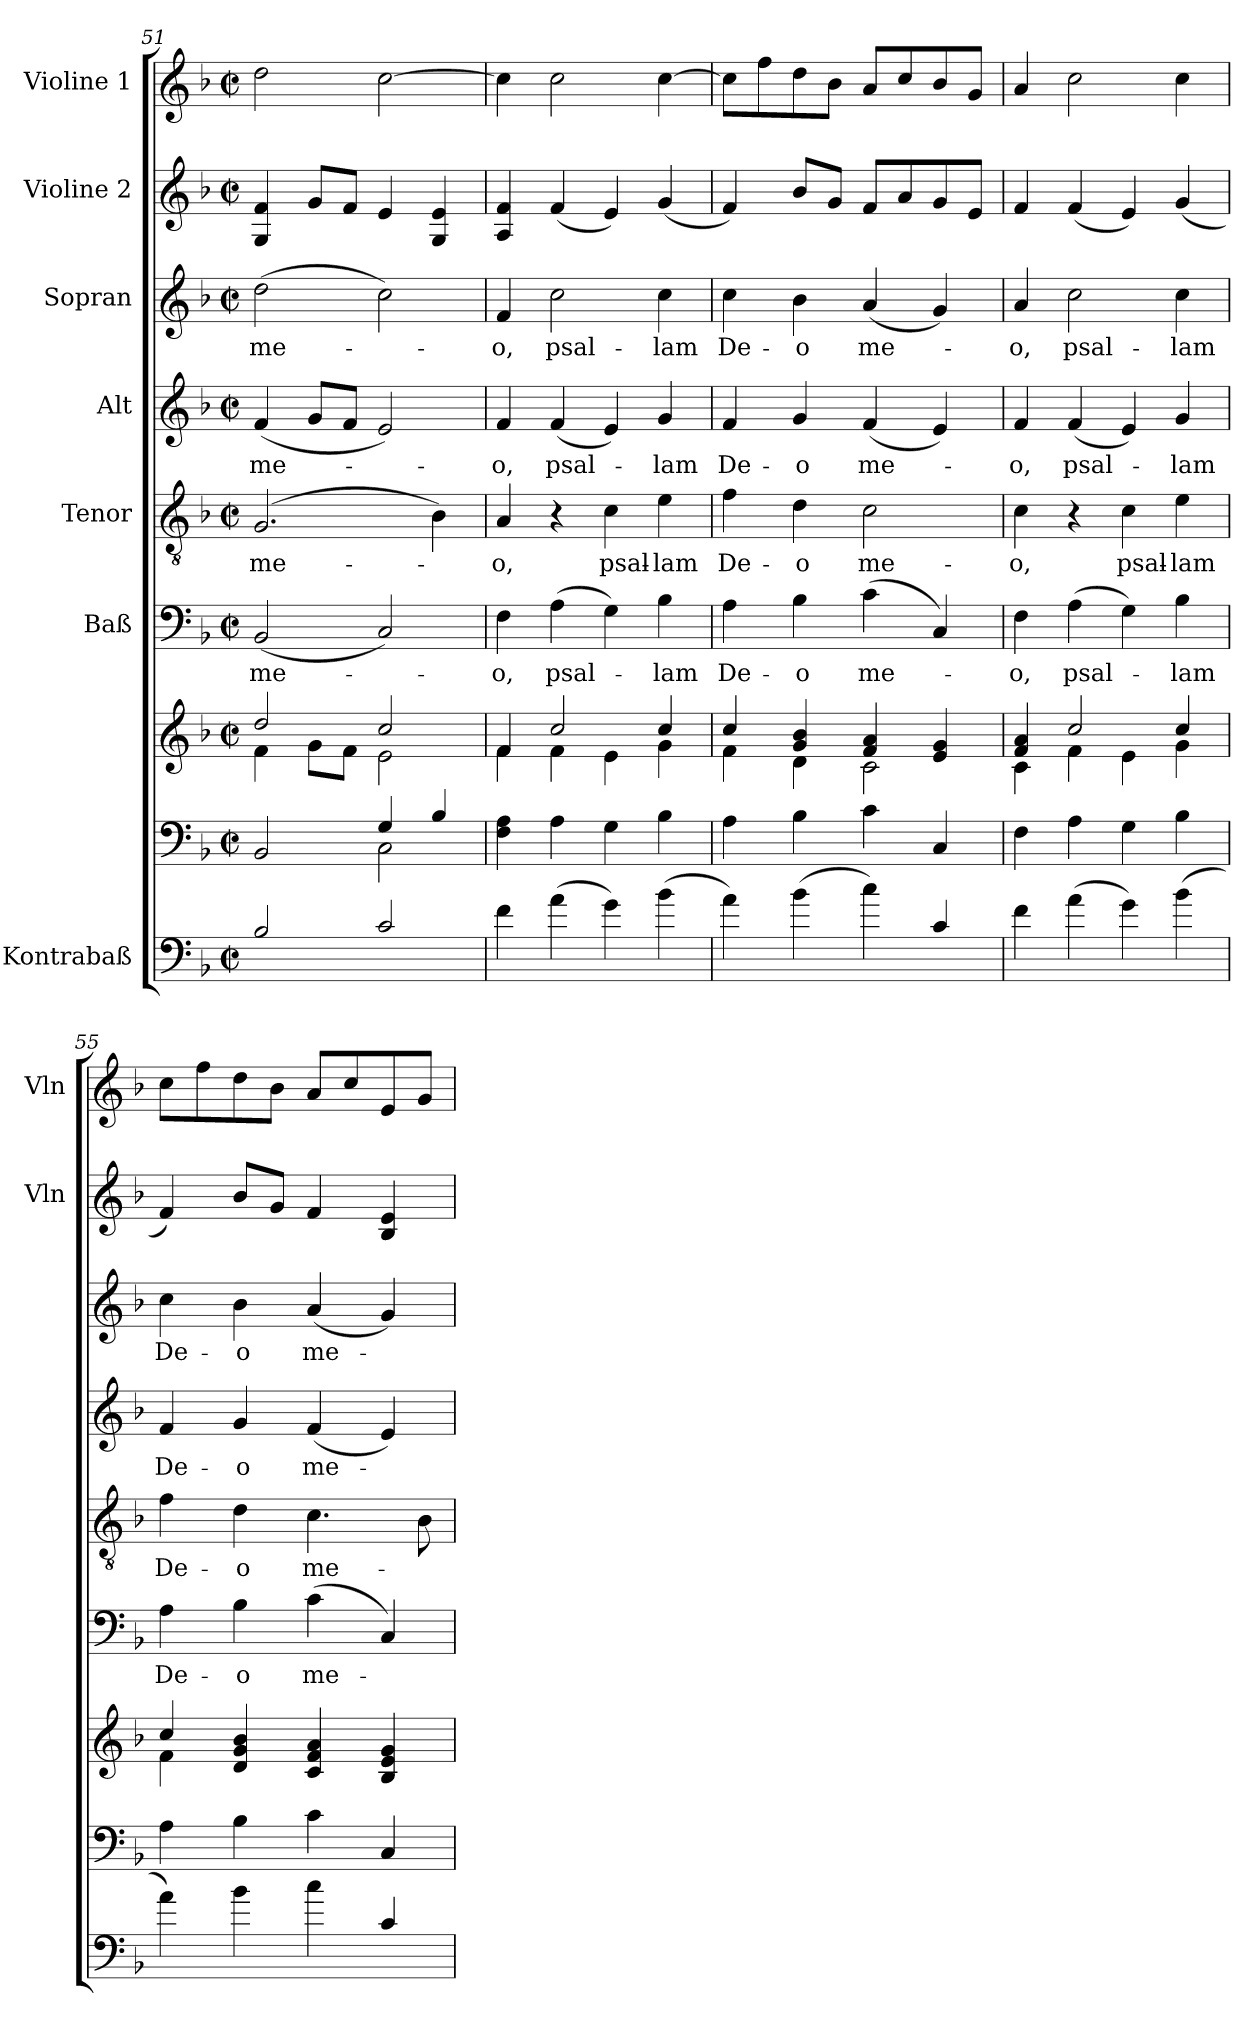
**kern	**kern	**kern	**kern	**text	**kern	**text	**kern	**text	**kern	**text	**kern	**kern
*part8	*part7	*part7	*part6	*part6	*part5	*part5	*part4	*part4	*part3	*part3	*part2	*part1
*staff9	*staff8	*staff7	*staff6	*staff6	*staff5	*staff5	*staff4	*staff4	*staff3	*staff3	*staff2	*staff1
*I"Kontrabaß	*	*	*I"Baß	*	*I"Tenor	*	*I"Alt	*	*I"Sopran	*	*I"Violine 2	*I"Violine 1
*	*	*	*	*	*	*	*	*	*	*	*I'Vln	*I'Vln
*clefF4	*clefF4	*clefG2	*clefF4	*	*clefGv2	*	*clefG2	*	*clefG2	*	*clefG2	*clefG2
*ITrd7c12	*	*	*	*	*	*	*	*	*	*	*	*
*k[b-]	*k[b-]	*k[b-]	*k[b-]	*	*k[b-]	*	*k[b-]	*	*k[b-]	*	*k[b-]	*k[b-]
*F:	*F:	*F:	*F:	*	*F:	*	*F:	*	*F:	*	*F:	*F:
*M2/2	*M2/2	*M2/2	*M2/2	*	*M2/2	*	*M2/2	*	*M2/2	*	*M2/2	*M2/2
*met(c|)	*met(c|)	*met(c|)	*met(c|)	*	*met(c|)	*	*met(c|)	*	*met(c|)	*	*met(c|)	*met(c|)
=51	=51	=51	=51	=51	=51	=51	=51	=51	=51	=51	=51	=51
*	*^	*^	*	*	*	*	*	*	*	*	*	*
!	!	!	!	!	!	!LO:LY:b	!	!LO:LY:b	!	!LO:LY:b	!	!LO:LY:b	!	!
2BB-/	2BB-/	2ryy	2dd/	4f\	(<2BB-/	me-	(2.G/	me-	(<4f/	me-	(>2dd\	me-	4G/ 4f/	2dd\
.	.	.	.	8g\L	.	.	.	.	8g/L	.	.	.	8g/L	.
.	.	.	.	8f\J	.	.	.	.	8f/J	.	.	.	8f/J	.
2C/	2C\	4G/	2cc/	2e\	2C/)	.	.	.	2e/)	.	2cc\)	.	4e/	[2cc\
.	.	4B-/	.	.	.	.	4B-\)	.	.	.	.	.	4G/ 4e/	.
!!LO:PB:g=z
=52	=52	=52	=52	=52	=52	=52	=52	=52	=52	=52	=52	=52	=52	=52
!	!	!	!	!	!	!LO:LY:b	!	!LO:LY:b	!	!LO:LY:b	!	!LO:LY:b	!	!
*	*v	*v	*	*	*	*	*	*	*	*	*	*	*	*
4F\	4F\ 4A\	4f/	4f\	4F\	-o,	4A/	-o,	4f/	-o,	4f/	-o,	4A/ 4f/	4cc\]
!	!	!	!	!	!LO:LY:b	!	!	!	!LO:LY:b	!	!LO:LY:b	!	!
(>4A\	4A\	2cc/	4f\	(>4A\	psal-	4r	.	(<4f/	psal-	2cc\	psal-	(<4f/	2cc\
!	!	!	!	!	!	!	!LO:LY:b	!	!	!	!	!	!
4G\)	4G\	.	4e\	4G\)	.	4c\	psal-	4e/)	.	.	.	4e/)	.
!	!	!	!	!	!LO:LY:b	!	!LO:LY:b	!	!LO:LY:b	!	!LO:LY:b	!	!
(>4B-\	4B-\	4cc/	4g\	4B-\	-lam	4e\	-lam	4g/	-lam	4cc\	-lam	(<4g/	[4cc\
=53	=53	=53	=53	=53	=53	=53	=53	=53	=53	=53	=53	=53	=53
!	!	!	!	!	!LO:LY:b	!	!LO:LY:b	!	!LO:LY:b	!	!LO:LY:b	!	!
4A\)	4A\	4cc/	4f\	4A\	De-	4f\	De-	4f/	De-	4cc\	De-	4f/)	8cc\L]
.	.	.	.	.	.	.	.	.	.	.	.	.	8ff\
!	!	!	!	!	!LO:LY:b	!	!LO:LY:b	!	!LO:LY:b	!	!LO:LY:b	!	!
(>4B-\	4B-\	4g/ 4b-/	4d\	4B-\	-o	4d\	-o	4g/	-o	4b-\	-o	8b-/L	8dd\
.	.	.	.	.	.	.	.	.	.	.	.	8g/J	8b-\J
!	!	!	!	!	!LO:LY:b	!	!LO:LY:b	!	!LO:LY:b	!	!LO:LY:b	!	!
4c\)	4c\	4f/ 4a/	2c\	(>4c\	me-	2c\	me-	(<4f/	me-	(<4a/	me-	8f/L	8a/L
.	.	.	.	.	.	.	.	.	.	.	.	8a/	8cc/
4C/	4C/	4e/ 4g/	.	4C/)	.	.	.	4e/)	.	4g/)	.	8g/	8b-/
.	.	.	.	.	.	.	.	.	.	.	.	8e/J	8g/J
=54	=54	=54	=54	=54	=54	=54	=54	=54	=54	=54	=54	=54	=54
!	!	!	!	!	!LO:LY:b	!	!LO:LY:b	!	!LO:LY:b	!	!LO:LY:b	!	!
4F\	4F\	4f/ 4a/	4c\	4F\	-o,	4c\	-o,	4f/	-o,	4a/	-o,	4f/	4a/
!	!	!	!	!	!LO:LY:b	!	!	!	!LO:LY:b	!	!LO:LY:b	!	!
(>4A\	4A\	2cc/	4f\	(>4A\	psal-	4r	.	(<4f/	psal-	2cc\	psal-	(<4f/	2cc\
!	!	!	!	!	!	!	!LO:LY:b	!	!	!	!	!	!
4G\)	4G\	.	4e\	4G\)	.	4c\	psal-	4e/)	.	.	.	4e/)	.
!	!	!	!	!	!LO:LY:b	!	!LO:LY:b	!	!LO:LY:b	!	!LO:LY:b	!	!
(>4B-\	4B-\	4cc/	4g\	4B-\	-lam	4e\	-lam	4g/	-lam	4cc\	-lam	(<4g/	4cc\
=55	=55	=55	=55	=55	=55	=55	=55	=55	=55	=55	=55	=55	=55
!	!	!	!	!	!LO:LY:b	!	!LO:LY:b	!	!LO:LY:b	!	!LO:LY:b	!	!
4A\)	4A\	4cc/	4f\	4A\	De-	4f\	De-	4f/	De-	4cc\	De-	4f/)	8cc\L
.	.	.	.	.	.	.	.	.	.	.	.	.	8ff\
!	!	!	!	!	!LO:LY:b	!	!LO:LY:b	!	!LO:LY:b	!	!LO:LY:b	!	!
4B-\	4B-\	4d/ 4g/ 4b-/	2.ryy	4B-\	-o	4d\	-o	4g/	-o	4b-\	-o	8b-/L	8dd\
.	.	.	.	.	.	.	.	.	.	.	.	8g/J	8b-\J
!	!	!	!	!	!LO:LY:b	!	!LO:LY:b	!	!LO:LY:b	!	!LO:LY:b	!	!
4c\	4c\	4c/ 4f/ 4a/	.	(>4c\	me-	4.c\	me-	(<4f/	me-	(<4a/	me-	4f/	8a/L
.	.	.	.	.	.	.	.	.	.	.	.	.	8cc/
4C/	4C/	4B-/ 4e/ 4g/	.	4C/)	.	.	.	4e/)	.	4g/)	.	4B-/ 4e/	8e/
.	.	.	.	.	.	8B-\	.	.	.	.	.	.	8g/J
*	*	*v	*v	*	*	*	*	*	*	*	*	*	*
=	=	=	=	=	=	=	=	=	=	=	=	=
*-	*-	*-	*-	*-	*-	*-	*-	*-	*-	*-	*-	*-
